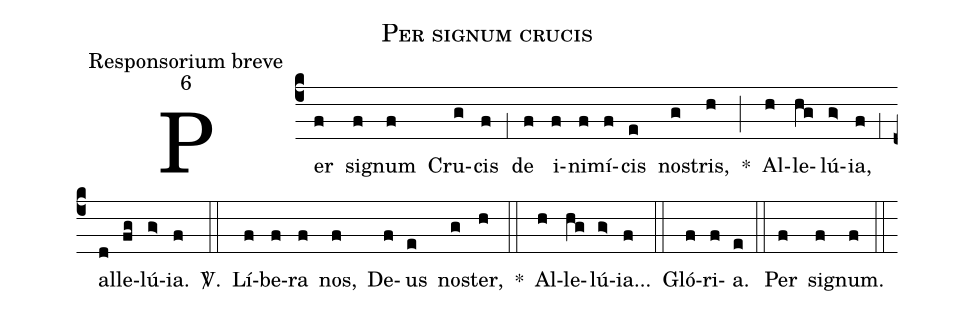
name:Per signum crucis;
office-part:Responsorium breve;
mode:6;
%%
(c4) Per(f) si(f)gnum(f) Cru(g)cis(f) (;1) de(f) i(f)ni(f)mí(f)cis(e) no(g)stris,(h) *(;) Al(h)le(hg)lú(g>)ia,(f) (;1) al(d)le(fg)lú(g>)ia.(f) <sp>V/</sp>.(::) Lí(f)be(f)ra(f) nos,(f) De(f)us(e) no(g)ster,(h) *(::) Al(h)le(hg)lú(g>)ia...(f) (::) Gló(f)ri(f)a.(e) (::) Per(f) si(f)gnum.(f) (::)
